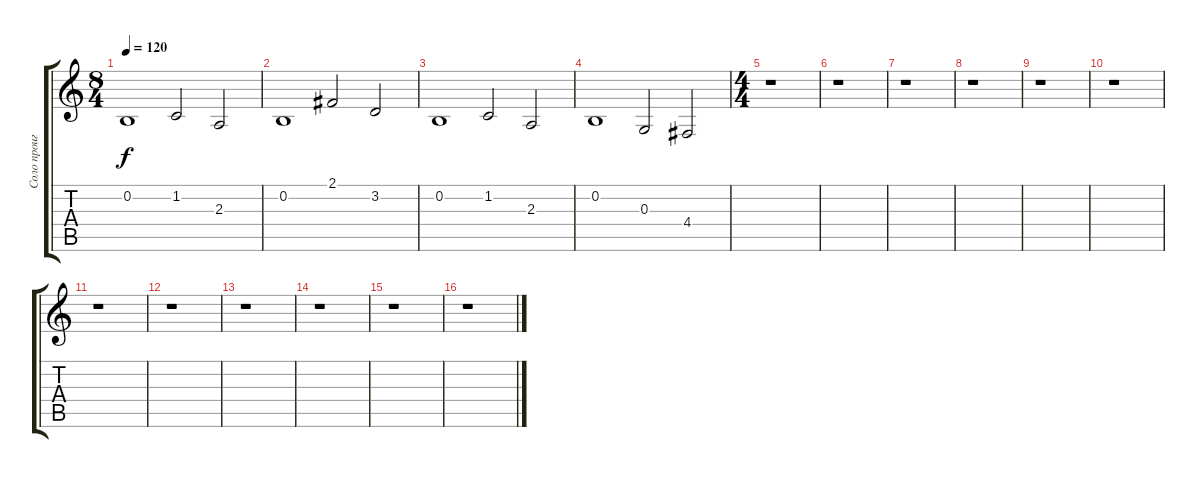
\track ("Соло проигрыш" "Соло проиг") {instrument violin}
\staff {score tabs}
\tuning (E4 B3 G3 D3 A2 E2) {hide}
\ts (8 4)
\tempo 120
\clef g2
\ks c
0.2.1{dy f} 1.2.2 2.3.2 |
0.2.1 2.1.2 3.2.2 |
0.2.1 1.2.2 2.3.2 |
0.2.1 0.3.2 4.4.2 |
\ts (4 4)
r.1 |
r.1 |
r.1 |
r.1 |
r.1 |
r.1 |
r.1 |
r.1 |
r.1 |
r.1 |
r.1 |
r.1
